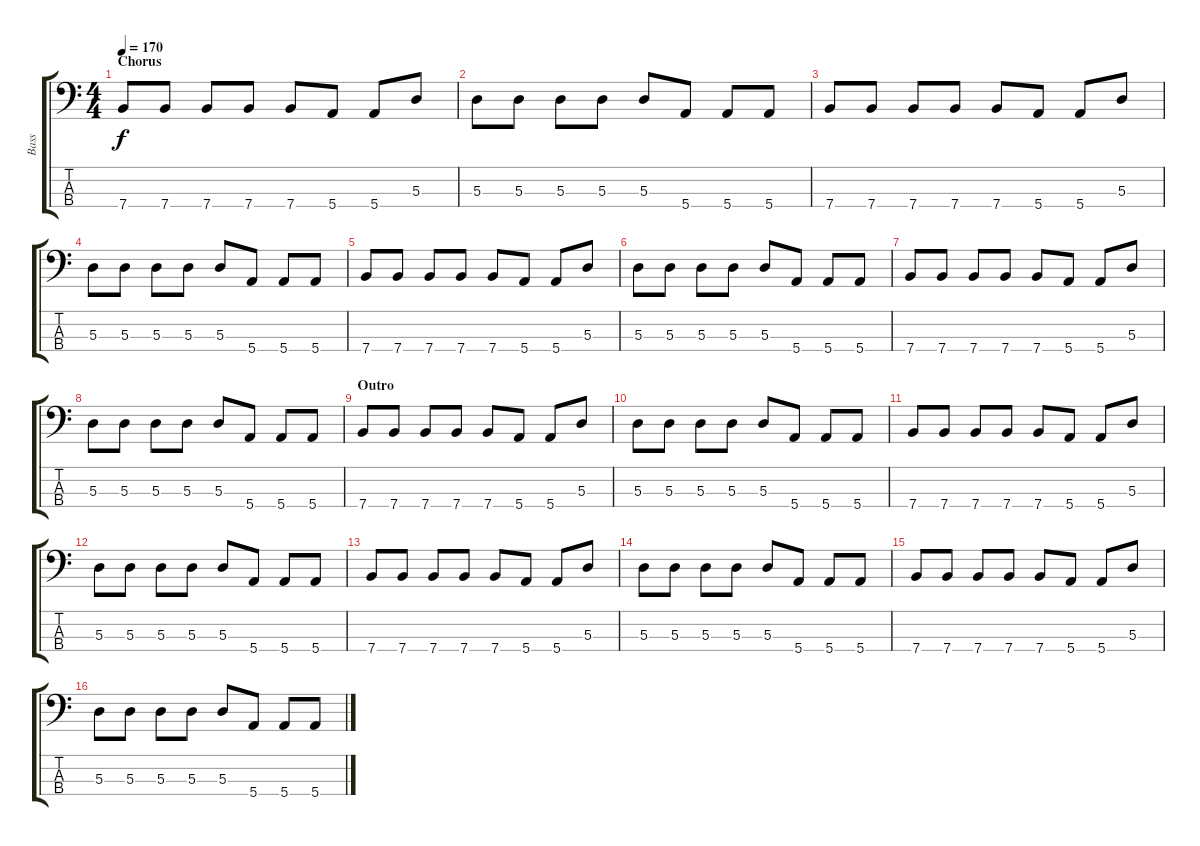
\track ("Bass" "Bass") {instrument electricbassfinger}
\staff {score tabs}
\tuning (G2 D2 A1 E1) {hide}
\ts (4 4)
\section ("" "Chorus")
\tempo 170
\clef f4
\ks c
7.4.8{dy f} 7.4.8 7.4.8 7.4.8 7.4.8 5.4.8 5.4.8 5.3.8 |
5.3.8 5.3.8 5.3.8 5.3.8 5.3.8 5.4.8 5.4.8 5.4.8 |
7.4.8 7.4.8 7.4.8 7.4.8 7.4.8 5.4.8 5.4.8 5.3.8 |
5.3.8 5.3.8 5.3.8 5.3.8 5.3.8 5.4.8 5.4.8 5.4.8 |
7.4.8 7.4.8 7.4.8 7.4.8 7.4.8 5.4.8 5.4.8 5.3.8 |
5.3.8 5.3.8 5.3.8 5.3.8 5.3.8 5.4.8 5.4.8 5.4.8 |
7.4.8 7.4.8 7.4.8 7.4.8 7.4.8 5.4.8 5.4.8 5.3.8 |
5.3.8 5.3.8 5.3.8 5.3.8 5.3.8 5.4.8 5.4.8 5.4.8 |
\section ("" "Outro")
7.4.8 7.4.8 7.4.8 7.4.8 7.4.8 5.4.8 5.4.8 5.3.8 |
5.3.8 5.3.8 5.3.8 5.3.8 5.3.8 5.4.8 5.4.8 5.4.8 |
7.4.8 7.4.8 7.4.8 7.4.8 7.4.8 5.4.8 5.4.8 5.3.8 |
5.3.8 5.3.8 5.3.8 5.3.8 5.3.8 5.4.8 5.4.8 5.4.8 |
7.4.8 7.4.8 7.4.8 7.4.8 7.4.8 5.4.8 5.4.8 5.3.8 |
5.3.8 5.3.8 5.3.8 5.3.8 5.3.8 5.4.8 5.4.8 5.4.8 |
7.4.8 7.4.8 7.4.8 7.4.8 7.4.8 5.4.8 5.4.8 5.3.8 |
5.3.8 5.3.8 5.3.8 5.3.8 5.3.8 5.4.8 5.4.8 5.4.8
